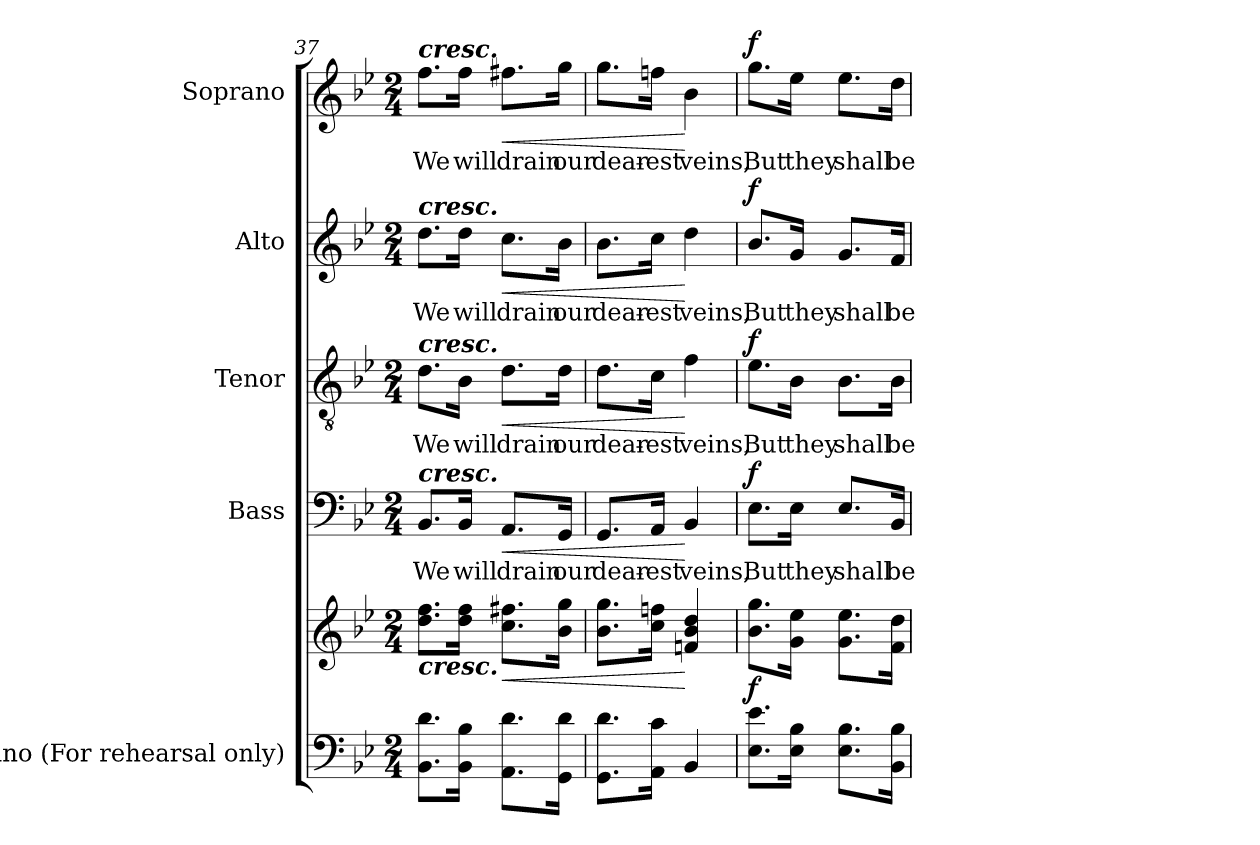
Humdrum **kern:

**kern	**kern	**dynam	**kern	**text	**dynam	**kern	**text	**dynam	**kern	**text	**dynam	**kern	**text	**dynam
*part5	*part5	*part5	*part4	*part4	*part4	*part3	*part3	*part3	*part2	*part2	*part2	*part1	*part1	*part1
*staff6	*staff5	*staff5/6	*staff4	*staff4	*staff4	*staff3	*staff3	*staff3	*staff2	*staff2	*staff2	*staff1	*staff1	*staff1
*I"Piano (For rehearsal only)	*	*	*I"Bass	*	*	*I"Tenor	*	*	*I"Alto	*	*	*I"Soprano	*	*
*I'Pno.	*	*	*I'B.	*	*	*I'T.	*	*	*I'A.	*	*	*I'S.	*	*
*clefF4	*clefG2	*	*clefF4	*	*	*clefGv2	*	*	*clefG2	*	*	*clefG2	*	*
*	*	*	*	*	*	*ITrd7c12	*	*	*	*	*	*	*	*
*k[b-e-]	*k[b-e-]	*	*k[b-e-]	*	*	*k[b-e-]	*	*	*k[b-e-]	*	*	*k[b-e-]	*	*
*B-:	*B-:	*	*B-:	*	*	*B-:	*	*	*B-:	*	*	*B-:	*	*
*M2/4	*M2/4	*	*M2/4	*	*	*M2/4	*	*	*M2/4	*	*	*M2/4	*	*
=37	=37	=37	=37	=37	=37	=37	=37	=37	=37	=37	=37	=37	=37	=37
!	!	!	!	!LO:LY:b:color=#000000	!	!	!	!	!	!	!	!	!	!
!	!	!	!	!	!	!	!LO:LY:b:color=#000000	!	!	!	!	!	!	!
!	!	!	!	!	!	!	!	!	!	!LO:LY:b:color=#000000	!	!	!	!
!	!	!	!	!	!	!	!	!	!	!	!	!LO:TX:a:Bi:t=cresc.	!	!
!	!	!	!	!	!	!	!	!	!LO:TX:a:Bi:t=cresc.	!	!	!	!	!
!	!	!	!	!	!	!LO:TX:a:Bi:t=cresc.	!	!	!	!	!	!	!	!
!	!	!	!LO:TX:a:Bi:t=cresc.	!	!	!	!	!	!	!	!	!	!	!
!	!LO:TX:b:Bi:t=cresc.	!	!	!	!	!	!	!	!	!	!	!	!	!
!	!	!	!	!	!	!	!	!	!	!	!	!	!LO:LY:b:color=#000000	!
8.BB-i\ 8.diL	8.ddi\ 8.ffiL	.	8.BB-i/L	We	.	8.Di\L	We	.	8.ddi\L	We	.	8.ffi\L	We	.
!	!	!	!	!LO:LY:b:color=#000000	!	!	!	!	!	!	!	!	!	!
!	!	!	!	!	!	!	!LO:LY:b:color=#000000	!	!	!	!	!	!	!
!	!	!	!	!	!	!	!	!	!	!LO:LY:b:color=#000000	!	!	!	!
!	!	!	!	!	!	!	!	!	!	!	!	!	!LO:LY:b:color=#000000	!
16BB-i\ 16B-iJk	16ddi\ 16ffiJk	.	16BB-i/Jk	will	.	16BB-i\Jk	will	.	16ddi\Jk	will	.	16ffi\Jk	will	.
!	!	!LO:HP:b	!	!	!	!	!	!	!	!	!	!	!	!
!	!	!	!	!LO:LY:b:color=#000000	!LO:HP:b	!	!	!	!	!	!	!	!	!
!	!	!	!	!	!	!	!LO:LY:b:color=#000000	!LO:HP:b	!	!	!	!	!	!
!	!	!	!	!	!	!	!	!	!	!LO:LY:b:color=#000000	!LO:HP:b	!	!	!
!	!	!	!	!	!	!	!	!	!	!	!	!	!LO:LY:b:color=#000000	!LO:HP:b
8.AAi\ 8.diL	8.cci\ 8.ff#XiL	<	8.AAi/L	drain	<	8.Di\L	drain	<	8.cci\L	drain	<	8.ff#Xi\L	drain	<
!	!	!	!	!LO:LY:b:color=#000000	!	!	!	!	!	!	!	!	!	!
!	!	!	!	!	!	!	!LO:LY:b:color=#000000	!	!	!	!	!	!	!
!	!	!	!	!	!	!	!	!	!	!LO:LY:b:color=#000000	!	!	!	!
!	!	!	!	!	!	!	!	!	!	!	!	!	!LO:LY:b:color=#000000	!
16GGi\ 16diJk	16b-i\ 16ggiJk	.	16GGi/Jk	our	.	16Di\Jk	our	.	16b-i\Jk	our	.	16ggi\Jk	our	.
=38	=38	=38	=38	=38	=38	=38	=38	=38	=38	=38	=38	=38	=38	=38
!	!	!	!	!LO:LY:b:color=#000000	!	!	!	!	!	!	!	!	!	!
!	!	!	!	!	!	!	!LO:LY:b:color=#000000	!	!	!	!	!	!	!
!	!	!	!	!	!	!	!	!	!	!LO:LY:b:color=#000000	!	!	!	!
!	!	!	!	!	!	!	!	!	!	!	!	!	!LO:LY:b:color=#000000	!
8.GGi\ 8.diL	8.b-i\ 8.ggiL	.	8.GGi/L	dear-	.	8.Di\L	dear-	.	8.b-i\L	dear-	.	8.ggi\L	dear-	.
!	!	!	!	!LO:LY:b:color=#000000	!	!	!	!	!	!	!	!	!	!
!	!	!	!	!	!	!	!LO:LY:b:color=#000000	!	!	!	!	!	!	!
!	!	!	!	!	!	!	!	!	!	!LO:LY:b:color=#000000	!	!	!	!
!	!	!	!	!	!	!	!	!	!	!	!	!	!LO:LY:b:color=#000000	!
16AAi\ 16ciJk	16cci\ 16ffniJk	.	16AAi/Jk	-est	.	16Ci\Jk	-est	.	16cci\Jk	-est	.	16ffni\Jk	-est	.
!	!	!	!	!LO:LY:b:color=#000000	!	!	!	!	!	!	!	!	!	!
!	!	!	!	!	!	!	!LO:LY:b:color=#000000	!	!	!	!	!	!	!
!	!	!	!	!	!	!	!	!	!	!LO:LY:b:color=#000000	!	!	!	!
!	!	!	!	!	!	!	!	!	!	!	!	!	!LO:LY:b:color=#000000	!
4BB-i/	4fni/ 4b-i 4ddi	[	4BB-i/	veins,	[	4Fi\	veins,	[	4ddi\	veins,	[	4b-i\	veins,	[
=39	=39	=39	=39	=39	=39	=39	=39	=39	=39	=39	=39	=39	=39	=39
!	!	!	!	!LO:LY:b:color=#000000	!	!	!	!	!	!	!	!	!	!
!	!	!	!	!	!	!	!LO:LY:b:color=#000000	!	!	!	!	!	!	!
!	!	!	!	!	!	!	!	!	!	!LO:LY:b:color=#000000	!	!	!	!
!	!	!	!	!	!	!	!	!	!	!	!	!	!LO:LY:b:color=#000000	!
8.E-i\ 8.e-iL	8.b-i\ 8.ggiL	f	8.E-i\L	But	f	8.E-i\L	But	f	8.b-i/L	But	f	8.ggi\L	But	f
!	!	!	!	!LO:LY:b:color=#000000	!	!	!	!	!	!	!	!	!	!
!	!	!	!	!	!	!	!LO:LY:b:color=#000000	!	!	!	!	!	!	!
!	!	!	!	!	!	!	!	!	!	!LO:LY:b:color=#000000	!	!	!	!
!	!	!	!	!	!	!	!	!	!	!	!	!	!LO:LY:b:color=#000000	!
16E-i\ 16B-iJk	16gi\ 16ee-iJk	.	16E-i\Jk	they	.	16BB-i\Jk	they	.	16gi/Jk	they	.	16ee-i\Jk	they	.
!	!	!	!	!LO:LY:b:color=#000000	!	!	!	!	!	!	!	!	!	!
!	!	!	!	!	!	!	!LO:LY:b:color=#000000	!	!	!	!	!	!	!
!	!	!	!	!	!	!	!	!	!	!LO:LY:b:color=#000000	!	!	!	!
!	!	!	!	!	!	!	!	!	!	!	!	!	!LO:LY:b:color=#000000	!
8.E-i\ 8.B-iL	8.gi\ 8.ee-iL	.	8.E-i/L	shall	.	8.BB-i\L	shall	.	8.gi/L	shall	.	8.ee-i\L	shall	.
!	!	!	!	!LO:LY:b:color=#000000	!	!	!	!	!	!	!	!	!	!
!	!	!	!	!	!	!	!LO:LY:b:color=#000000	!	!	!	!	!	!	!
!	!	!	!	!	!	!	!	!	!	!LO:LY:b:color=#000000	!	!	!	!
!	!	!	!	!	!	!	!	!	!	!	!	!	!LO:LY:b:color=#000000	!
16BB-i\ 16B-iJk	16fi\ 16ddiJk	.	16BB-i/Jk	be	.	16BB-i\Jk	be	.	16fi/Jk	be	.	16ddi\Jk	be	.
=	=	=	=	=	=	=	=	=	=	=	=	=	=	=
*-	*-	*-	*-	*-	*-	*-	*-	*-	*-	*-	*-	*-	*-	*-
